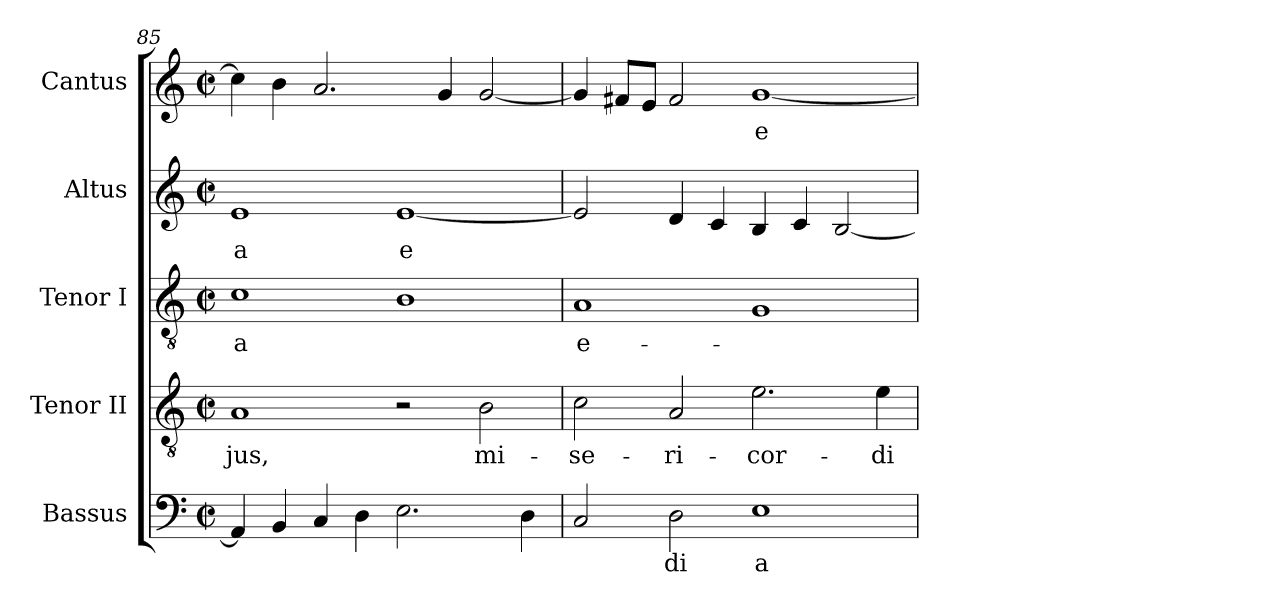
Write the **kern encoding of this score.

**kern	**text	**kern	**text	**kern	**text	**kern	**text	**kern	**text
*part5	*part5	*part4	*part4	*part3	*part3	*part2	*part2	*part1	*part1
*staff5	*staff5	*staff4	*staff4	*staff3	*staff3	*staff2	*staff2	*staff1	*staff1
*I"Bassus	*	*I"Tenor II	*	*I"Tenor I	*	*I"Altus	*	*I"Cantus	*
*clefF4	*	*clefGv2	*	*clefGv2	*	*clefG2	*	*clefG2	*
*M2/2	*	*M2/2	*	*M2/2	*	*M2/2	*	*M2/2	*
*met(c|)	*	*met(c|)	*	*met(c|)	*	*met(c|)	*	*met(c|)	*
=85	=85	=85	=85	=85	=85	=85	=85	=85	=85
!	!	!	!LO:LY:b:cj	!	!LO:LY:b:rj	!	!LO:LY:b:cj	!	!
4AA/]	.	1A	-jus,	1c	-a	1e	a	4cc\]	.
4BB/	.	.	.	.	.	.	.	4b\	.
4C/	.	.	.	.	.	.	.	2.a/	.
4D\	.	.	.	.	.	.	.	.	.
!	!	!	!	!	!	!	!LO:LY:b:rj	!	!
2.E\	.	2r	.	1B	.	[<1e	e	.	.
.	.	.	.	.	.	.	.	4g/	.
!	!	!	!LO:LY:b:cj	!	!	!	!	!	!
.	.	2B\	mi-	.	.	.	.	[<2g/	.
4D\	.	.	.	.	.	.	.	.	.
=86	=86	=86	=86	=86	=86	=86	=86	=86	=86
!	!	!	!LO:LY:b:cj	!	!LO:LY:b:rj	!	!	!	!
2C/	.	2c\	-se-	1A	e-	2e/]	.	4g/]	.
.	.	.	.	.	.	.	.	8f#/L	.
.	.	.	.	.	.	.	.	8e/J	.
!	!LO:LY:b:cj	!	!LO:LY:b:cj	!	!	!	!	!	!
2D\	di	2A/	-ri-	.	.	4d/	.	2f#/	.
.	.	.	.	.	.	4c/	.	.	.
!	!LO:LY:b:cj	!	!LO:LY:b:cj	!	!	!	!	!	!LO:LY:b:rj
1E	a	2.e\	-cor-	1G	.	4B/	.	[<1g	e
.	.	.	.	.	.	4c/	.	.	.
.	.	.	.	.	.	[<2B/	.	.	.
!	!	!	!LO:LY:b:cj	!	!	!	!	!	!
.	.	4e\	-di-	.	.	.	.	.	.
=	=	=	=	=	=	=	=	=	=
*-	*-	*-	*-	*-	*-	*-	*-	*-	*-
